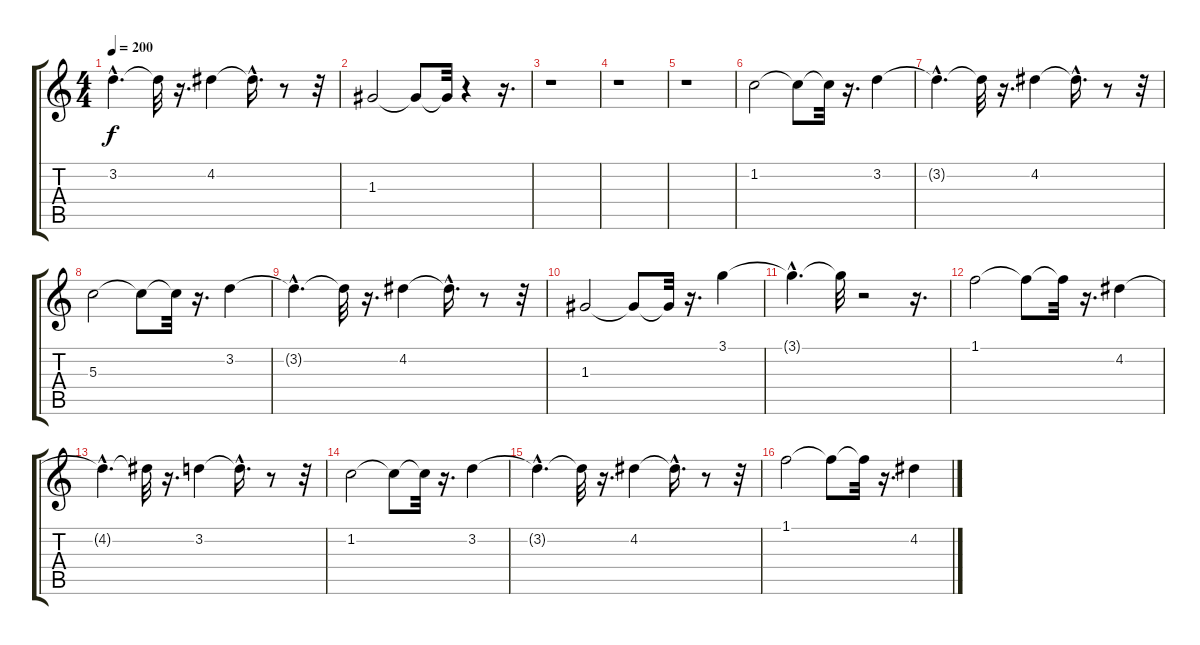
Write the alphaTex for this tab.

\track "" {instrument distortionguitar}
\staff {score tabs}
\tuning (E4 B3 G3 D3 A2 E2) {hide}
\ts (4 4)
\tempo 200
\clef g2
\ks c
3.2{hac t}.4{d dy f} 3.2{t}.32 r.16{d} 4.2.4 4.2{hac t}.16{d} r.8 r.32 |
1.3.2 1.3{t}.8 1.3{t}.32 r.4 r.16{d} |
r.1 |
r.1 |
r.1 |
1.2.2 1.2{t}.8 1.2{t}.32 r.16{d} 3.2.4 |
3.2{hac t}.4{d} 3.2{t}.32 r.16{d} 4.2.4 4.2{hac t}.16{d} r.8 r.32 |
5.3.2 5.3{t}.8 5.3{t}.32 r.16{d} 3.2.4 |
3.2{hac t}.4{d} 3.2{t}.32 r.16{d} 4.2.4 4.2{hac t}.16{d} r.8 r.32 |
1.3.2 1.3{t}.8 1.3{t}.32 r.16{d} 3.1.4 |
3.1{hac t}.4{d} 3.1{t}.32 r.2 r.16{d} |
1.1.2 1.1{t}.8 1.1{t}.32 r.16{d} 4.2.4 |
4.2{hac t}.4{d} 4.2{t}.32 r.16{d} 3.2.4 3.2{hac t}.16{d} r.8 r.32 |
1.2.2 1.2{t}.8 1.2{t}.32 r.16{d} 3.2.4 |
3.2{hac t}.4{d} 3.2{t}.32 r.16{d} 4.2.4 4.2{hac t}.16{d} r.8 r.32 |
1.1.2 1.1{t}.8 1.1{t}.32 r.16{d} 4.2.4
